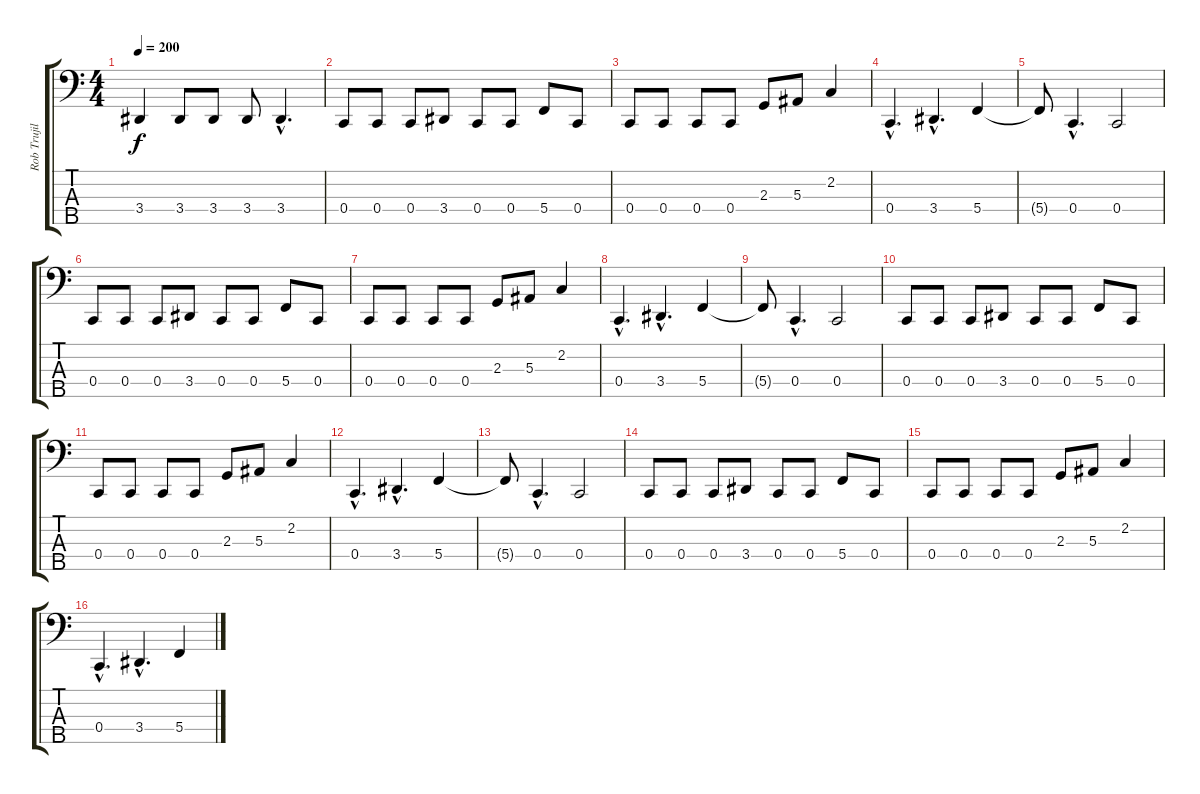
\track ("Rob Trujillo" "Rob Trujil") {instrument electricbassfinger}
\staff {score tabs}
\tuning (Eb2 Bb1 F1 C1 G0) {hide}
\ts (4 4)
\tempo 200
\clef f4
\ks c
3.4.4{dy f} 3.4.8 3.4.8 3.4.8 3.4{hac}.4{d} |
0.4.8 0.4.8 0.4.8 3.4.8 0.4.8 0.4.8 5.4.8 0.4.8 |
0.4.8 0.4.8 0.4.8 0.4.8 2.3.8 5.3.8 2.2.4 |
0.4{hac}.4{d} 3.4{hac}.4{d} 5.4.4 |
5.4{t}.8 0.4{hac}.4{d} 0.4.2 |
0.4.8 0.4.8 0.4.8 3.4.8 0.4.8 0.4.8 5.4.8 0.4.8 |
0.4.8 0.4.8 0.4.8 0.4.8 2.3.8 5.3.8 2.2.4 |
0.4{hac}.4{d} 3.4{hac}.4{d} 5.4.4 |
5.4{t}.8 0.4{hac}.4{d} 0.4.2 |
0.4.8 0.4.8 0.4.8 3.4.8 0.4.8 0.4.8 5.4.8 0.4.8 |
0.4.8 0.4.8 0.4.8 0.4.8 2.3.8 5.3.8 2.2.4 |
0.4{hac}.4{d} 3.4{hac}.4{d} 5.4.4 |
5.4{t}.8 0.4{hac}.4{d} 0.4.2 |
0.4.8 0.4.8 0.4.8 3.4.8 0.4.8 0.4.8 5.4.8 0.4.8 |
0.4.8 0.4.8 0.4.8 0.4.8 2.3.8 5.3.8 2.2.4 |
0.4{hac}.4{d} 3.4{hac}.4{d} 5.4.4
